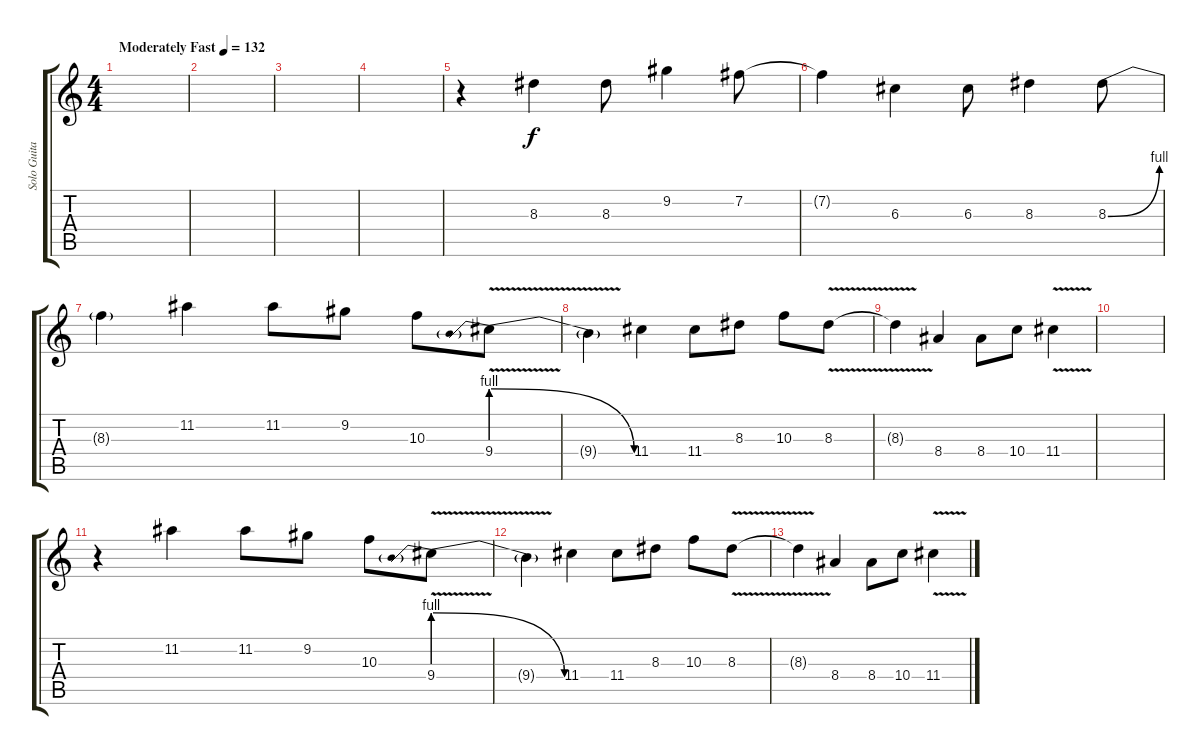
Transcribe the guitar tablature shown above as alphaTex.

\track ("Solo Guitar" "Solo Guita") {solo instrument overdrivenguitar}
\staff {score tabs}
\tuning (E4 B3 G3 D3 A2 E2) {hide}
\ts (4 4)
\tempo (132 "Moderately Fast")
\clef g2
\ks c
|
|
|
|
r.4 8.3.4 8.3.8 9.2.4 7.2.8 |
7.2{t}.4 6.3.4 6.3.8 8.3.4 8.3{be (bend 0 0 60 4)}.8 |
8.3{t}.4 11.2.4 11.2.8 9.2.8 10.3.8 9.4{be (prebendrelease 0 4 60 0) v}.8 |
9.4{t}.4 11.4.4 11.4.8 8.3.8 10.3.8 8.3{v}.8 |
8.3{t}.4 8.4.4 8.4.8 10.4.8 11.4{v}.4 |
|
r.4 11.2.4 11.2.8 9.2.8 10.3.8 9.4{be (prebendrelease 0 4 60 0) v}.8 |
9.4{t}.4 11.4.4 11.4.8 8.3.8 10.3.8 8.3{v}.8 |
8.3{t}.4 8.4.4 8.4.8 10.4.8 11.4{v}.4
